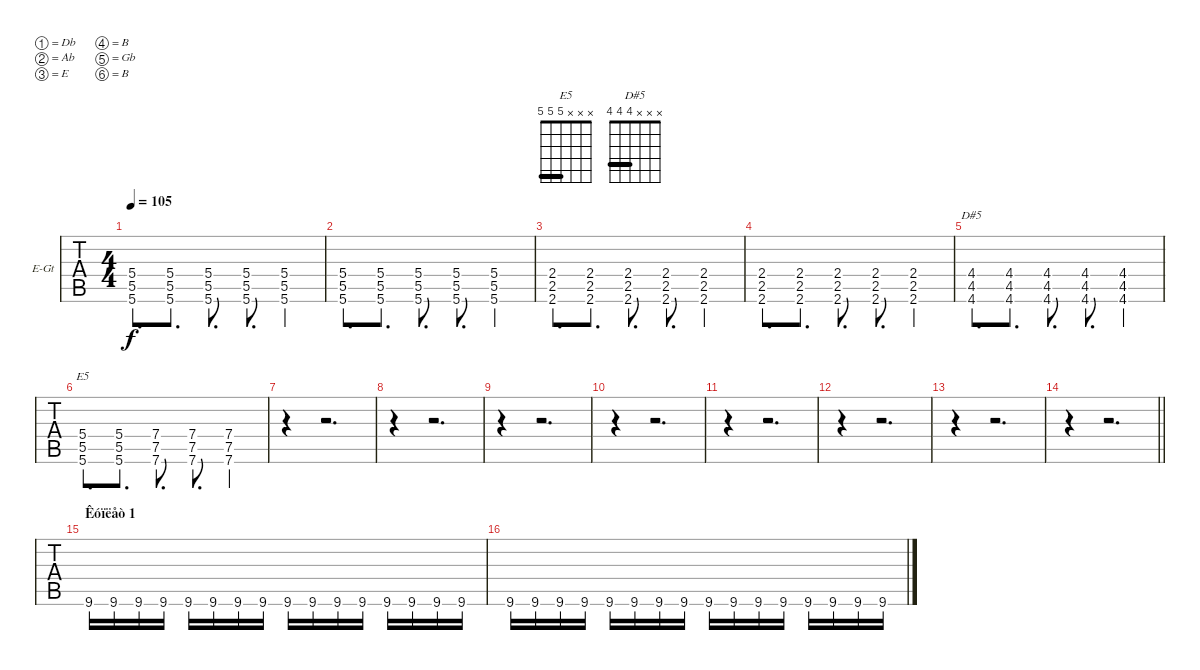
\bracketExtendMode groupsimilarinstruments
\firstSystemTrackNameOrientation horizontal
\otherSystemsTrackNameOrientation horizontal
\track ("E-Gt 2" "E-Gt") {instrument distortionguitar}
\staff {tabs}
\tuning (Db4 Ab3 E3 B2 Gb2 B1)
\chord ("E5" x x x 5 5 5) {barre (5 5)}
\chord ("D#5" x x x 4 4 4) {barre (4 4)}
\ts (4 4)
\tempo 105
\clef g2
\ks c
(5.4 5.5 5.6).8{d dy f} (5.4 5.5 5.6).8{d} (5.4 5.5 5.6).8{d} (5.4 5.5 5.6).8{d} (5.4 5.5 5.6).4 |
(5.4 5.5 5.6).8{d} (5.4 5.5 5.6).8{d} (5.4 5.5 5.6).8{d} (5.4 5.5 5.6).8{d} (5.4 5.5 5.6).4 |
(2.4 2.5 2.6).8{d} (2.4 2.5 2.6).8{d} (2.4 2.5 2.6).8{d} (2.4 2.5 2.6).8{d} (2.4 2.5 2.6).4 |
(2.4 2.5 2.6).8{d} (2.4 2.5 2.6).8{d} (2.4 2.5 2.6).8{d} (2.4 2.5 2.6).8{d} (2.4 2.5 2.6).4 |
(4.4 4.5 4.6).8{d ch "D#5"} (4.4 4.5 4.6).8{d} (4.4 4.5 4.6).8{d} (4.4 4.5 4.6).8{d} (4.4 4.5 4.6).4 |
(5.4 5.5 5.6).8{d ch "E5"} (5.4 5.5 5.6).8{d} (7.4 7.5 7.6).8{d} (7.4 7.5 7.6).8{d} (7.4 7.5 7.6).4 |
r.4 r.2{d} |
r.4 r.2{d} |
r.4 r.2{d} |
r.4 r.2{d} |
r.4 r.2{d} |
r.4 r.2{d} |
r.4 r.2{d} |
\barLineRight lightlight
r.4 r.2{d} |
\section ("" "Êóïëåò 1")
9.6.16 9.6.16 9.6.16 9.6.16 9.6.16 9.6.16 9.6.16 9.6.16 9.6.16 9.6.16 9.6.16 9.6.16 9.6.16 9.6.16 9.6.16 9.6.16 |
9.6.16 9.6.16 9.6.16 9.6.16 9.6.16 9.6.16 9.6.16 9.6.16 9.6.16 9.6.16 9.6.16 9.6.16 9.6.16 9.6.16 9.6.16 9.6.16
